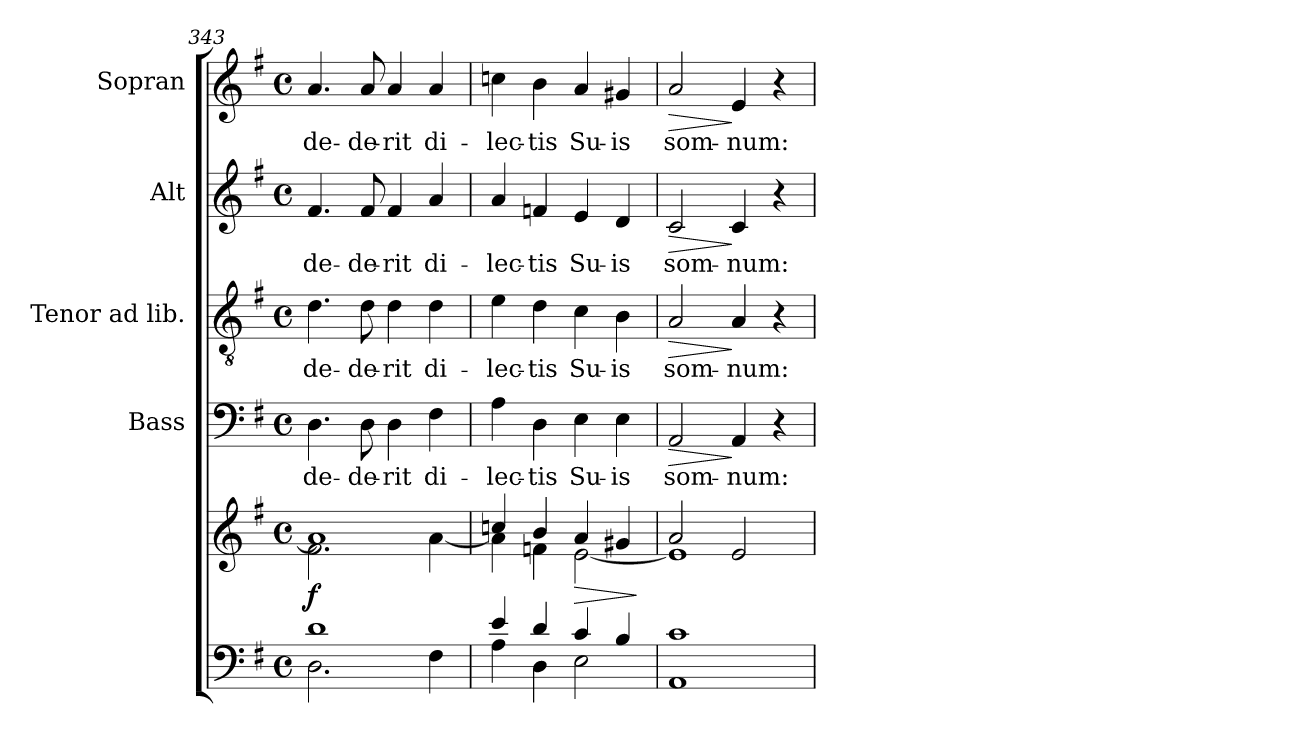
**kern	**kern	**dynam	**kern	**text	**dynam	**kern	**text	**dynam	**kern	**text	**dynam	**kern	**text	**dynam
*part5	*part5	*part5	*part4	*part4	*part4	*part3	*part3	*part3	*part2	*part2	*part2	*part1	*part1	*part1
*staff6	*staff5	*staff5/6	*staff4	*staff4	*staff4	*staff3	*staff3	*staff3	*staff2	*staff2	*staff2	*staff1	*staff1	*staff1
*	*	*	*I"Bass	*	*	*I"Tenor ad lib.	*	*	*I"Alt	*	*	*I"Sopran	*	*
*	*	*	*I'B.	*	*	*I'T.	*	*	*I'A.	*	*	*I'S.	*	*
*clefF4	*clefG2	*	*clefF4	*	*	*clefGv2	*	*	*clefG2	*	*	*clefG2	*	*
*k[f#]	*k[f#]	*	*k[f#]	*	*	*k[f#]	*	*	*k[f#]	*	*	*k[f#]	*	*
*G:	*G:	*	*G:	*	*	*G:	*	*	*G:	*	*	*G:	*	*
*M4/4	*M4/4	*	*M4/4	*	*	*M4/4	*	*	*M4/4	*	*	*M4/4	*	*
*met(c)	*met(c)	*	*met(c)	*	*	*met(c)	*	*	*met(c)	*	*	*met(c)	*	*
=343	=343	=343	=343	=343	=343	=343	=343	=343	=343	=343	=343	=343	=343	=343
*^	*^	*	*	*	*	*	*	*	*	*	*	*	*	*
!	!	!	!	!LO:DY:b	!	!LO:LY:b	!	!	!LO:LY:b	!	!	!LO:LY:b	!	!	!LO:LY:b	!
1d	2.D\	1a]	2.f#\	f	4.D\	de-	.	4.d\	de-	.	4.f#/	de-	.	4.a/	de-	.
!	!	!	!	!	!	!LO:LY:b	!	!	!LO:LY:b	!	!	!LO:LY:b	!	!	!LO:LY:b	!
.	.	.	.	.	8D\	-de-	.	8d\	-de-	.	8f#/	-de-	.	8a/	-de-	.
!	!	!	!	!	!	!LO:LY:b	!	!	!LO:LY:b	!	!	!LO:LY:b	!	!	!LO:LY:b	!
.	.	.	.	.	4D\	-rit	.	4d\	-rit	.	4f#/	-rit	.	4a/	-rit	.
!	!	!	!	!	!	!LO:LY:b	!	!	!LO:LY:b	!	!	!LO:LY:b	!	!	!LO:LY:b	!
.	4F#\	.	[<4a\	.	4F#\	di-	.	4d\	di-	.	4a/	di-	.	4a/	di-	.
=344	=344	=344	=344	=344	=344	=344	=344	=344	=344	=344	=344	=344	=344	=344	=344	=344
!	!	!	!	!	!	!LO:LY:b	!	!	!LO:LY:b	!	!	!LO:LY:b	!	!	!LO:LY:b	!
4e/	4A\	4ccn/	4a\]	.	4A\	-lec-	.	4e\	-lec-	.	4a/	-lec-	.	4ccn\	-lec-	.
!	!	!	!	!	!	!LO:LY:b	!	!	!LO:LY:b	!	!	!LO:LY:b	!	!	!LO:LY:b	!
4d/	4D\	4b/	4fn\	.	4D\	-tis	.	4d\	-tis	.	4fn/	-tis	.	4b\	-tis	.
!	!	!	!	!LO:HP:b	!	!LO:LY:b	!	!	!LO:LY:b	!	!	!LO:LY:b	!	!	!LO:LY:b	!
4c/	2E\	4a/	[<2e\	>	4E\	Su-	.	4c\	Su-	.	4e/	Su-	.	4a/	Su-	.
!	!	!	!	!	!	!LO:LY:b	!	!	!LO:LY:b	!	!	!LO:LY:b	!	!	!LO:LY:b	!
4B/	.	4g#X/	.	.	4E\	-is	.	4B\	-is	.	4d/	-is	.	4g#X/	-is	.
*v	*v	*	*	*	*	*	*	*	*	*	*	*	*	*	*	*
*	*v	*v	*	*	*	*	*	*	*	*	*	*	*	*	*
.	.	]	.	.	.	.	.	.	.	.	.	.	.	.
=345	=345	=345	=345	=345	=345	=345	=345	=345	=345	=345	=345	=345	=345	=345
*^	*^	*	*	*	*	*	*	*	*	*	*	*	*	*
!	!	!	!	!	!	!LO:LY:b	!LO:HP:b	!	!LO:LY:b	!LO:HP:b	!	!LO:LY:b	!LO:HP:b	!	!LO:LY:b	!LO:HP:b
1c	1AA	2a/	1e]	.	2AA/	som-	>	2A/	som-	>	2c/	som-	>	2a/	som-	>
!	!	!	!	!	!	!LO:LY:b	!	!	!LO:LY:b	!	!	!LO:LY:b	!	!	!LO:LY:b	!
.	.	2e/	.	.	4AA/	-num:	]	4A/	-num:	]	4c/	-num:	]	4e/	-num:	]
.	.	.	.	.	4r	.	.	4r	.	.	4r	.	.	4r	.	.
*v	*v	*	*	*	*	*	*	*	*	*	*	*	*	*	*	*
*	*v	*v	*	*	*	*	*	*	*	*	*	*	*	*	*
=	=	=	=	=	=	=	=	=	=	=	=	=	=	=
*-	*-	*-	*-	*-	*-	*-	*-	*-	*-	*-	*-	*-	*-	*-
